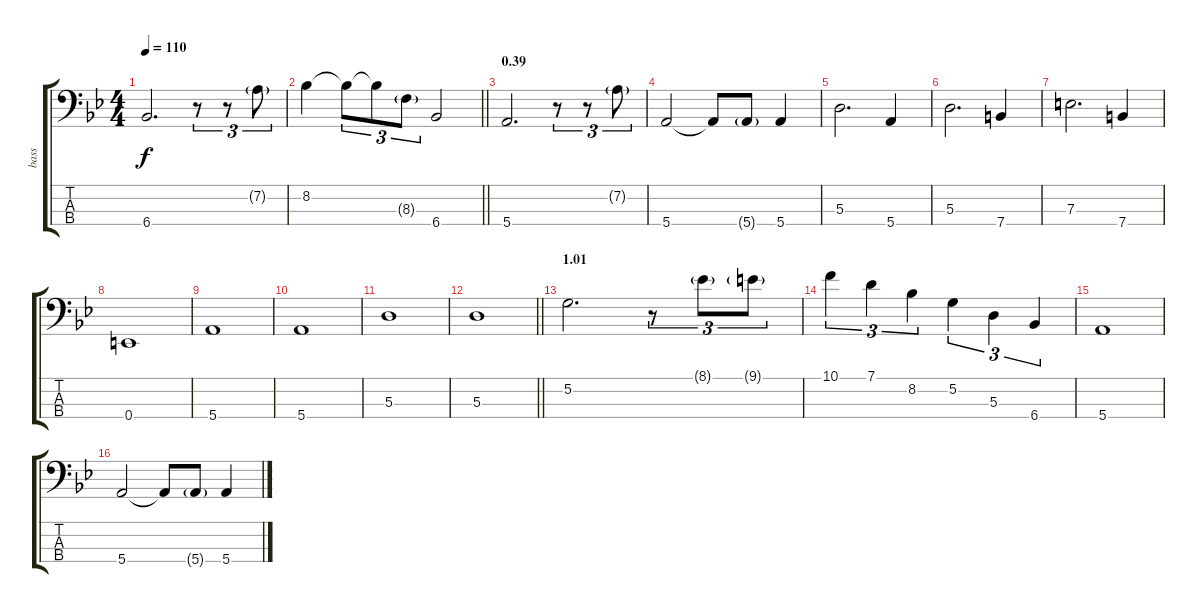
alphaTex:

\track ("bass" "bass") {instrument acousticbass}
\staff {score tabs}
\tuning (G2 D2 A1 E1) {hide}
\ts (4 4)
\tempo 110
\clef f4
\ks bb
6.4.2{d dy f} r.8{tu (3 2)} r.8{tu (3 2)} 7.2{g}.8{tu (3 2)} |
\barLineRight lightlight
8.2.4 8.2{t}.8{tu (3 2)} 8.2{t}.8{tu (3 2)} 8.3{g}.8{tu (3 2)} 6.4.2 |
\section ("" "0.39")
5.4.2{d} r.8{tu (3 2)} r.8{tu (3 2)} 7.2{g}.8{tu (3 2)} |
5.4.2 5.4{t}.8 5.4{g}.8 5.4.4 |
5.3.2{d} 5.4.4 |
5.3.2{d} 7.4.4 |
7.3.2{d} 7.4.4 |
0.4.1 |
5.4.1 |
5.4.1 |
5.3.1 |
\barLineRight lightlight
5.3.1 |
\section ("" "1.01")
5.2.2{d} r.8{tu (3 2)} 8.1{g}.8{tu (3 2)} 9.1{g}.8{tu (3 2)} |
10.1.4{tu (3 2)} 7.1.4{tu (3 2)} 8.2.4{tu (3 2)} 5.2.4{tu (3 2)} 5.3.4{tu (3 2)} 6.4.4{tu (3 2)} |
5.4.1 |
5.4.2 5.4{t}.8 5.4{g}.8 5.4.4
